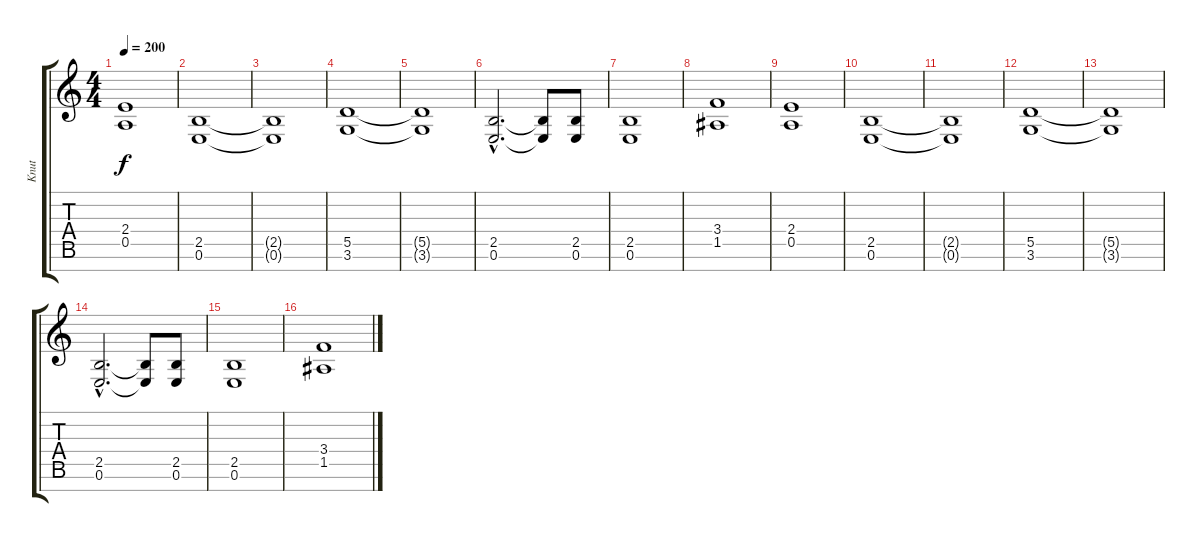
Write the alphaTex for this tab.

\track ("Knut" "Knut") {instrument distortionguitar}
\staff {score tabs}
\tuning (E4 B3 G3 D3 A2 E2 B1) {hide}
\ts (4 4)
\tempo 200
\clef g2
\ks c
(2.4 0.5).1{dy f} |
(2.5 0.6).1 |
(2.5{t} 0.6{t}).1 |
(5.5 3.6).1 |
(5.5{t} 3.6{t}).1 |
(2.5{hac} 0.6{hac}).2{d} (2.5{t} 0.6{t}).8 (2.5 0.6).8 |
(2.5 0.6).1 |
(3.4 1.5).1 |
(2.4 0.5).1 |
(2.5 0.6).1 |
(2.5{t} 0.6{t}).1 |
(5.5 3.6).1 |
(5.5{t} 3.6{t}).1 |
(2.5{hac} 0.6{hac}).2{d} (2.5{t} 0.6{t}).8 (2.5 0.6).8 |
(2.5 0.6).1 |
(3.4 1.5).1
